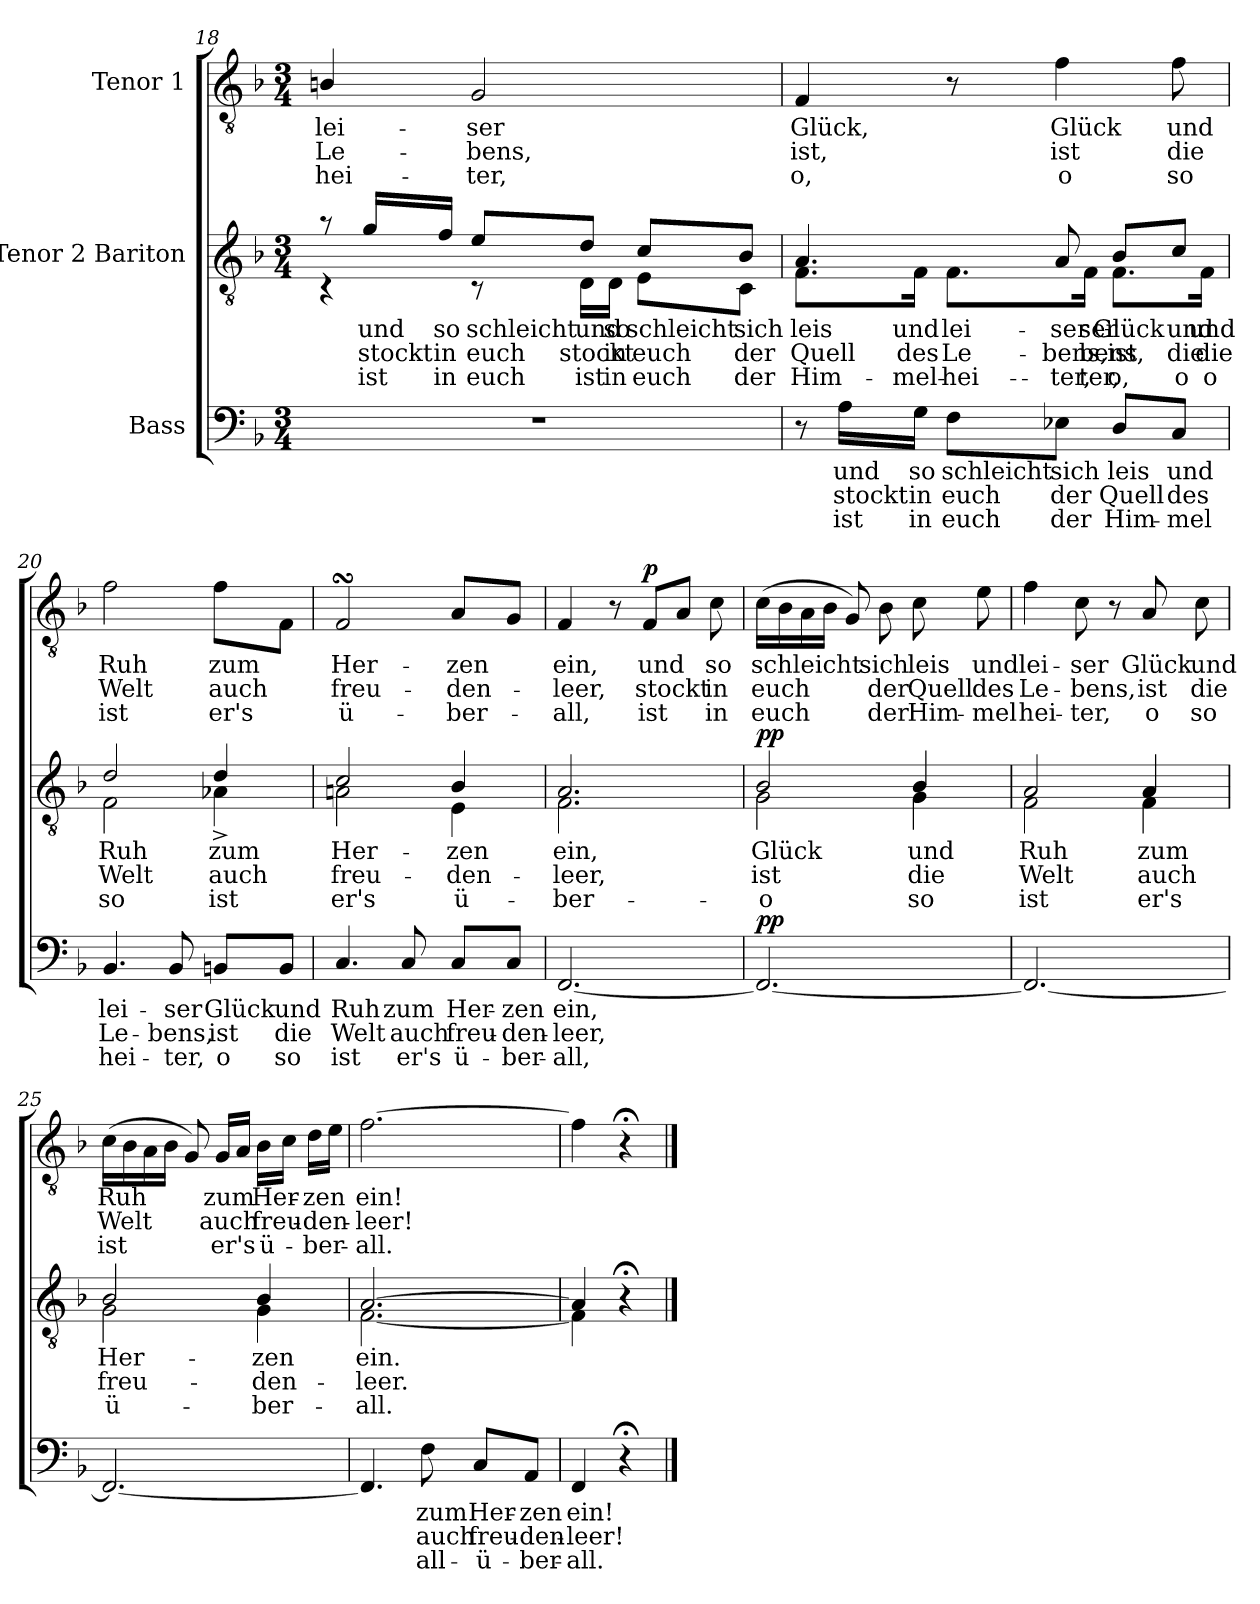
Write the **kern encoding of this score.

**kern	**text	**text	**text	**dynam	**kern	**text	**text	**text	**dynam	**kern	**text	**text	**text	**dynam
*part3	*part3	*part3	*part3	*part3	*part2	*part2	*part2	*part2	*part2	*part1	*part1	*part1	*part1	*part1
*staff3	*staff3	*staff3	*staff3	*staff3	*staff2	*staff2	*staff2	*staff2	*staff2	*staff1	*staff1	*staff1	*staff1	*staff1
*I"Bass	*	*	*	*	*I"Tenor 2 Bariton	*	*	*	*	*I"Tenor 1	*	*	*	*
!!LO:LB:g=z
*clefF4	*	*	*	*	*clefGv2	*	*	*	*	*clefGv2	*	*	*	*
*k[b-]	*	*	*	*	*k[b-]	*	*	*	*	*k[b-]	*	*	*	*
*M3/4	*	*	*	*	*M3/4	*	*	*	*	*M3/4	*	*	*	*
=18	=18	=18	=18	=18	=18	=18	=18	=18	=18	=18	=18	=18	=18	=18
*	*	*	*	*	*^	*	*	*	*	*	*	*	*	*
!	!	!	!	!	!	!	!	!	!	!	!	!LO:LY:b	!LO:LY:b	!LO:LY:b	!
2.r	.	.	.	.	8r	4r	.	.	.	.	4Bn/	lei-	Le-	hei-	.
!	!	!	!	!	!	!	!LO:LY:b	!LO:LY:b	!LO:LY:b	!	!	!	!	!	!
.	.	.	.	.	16g/LL	.	und	stockt	ist	.	.	.	.	.	.
!	!	!	!	!	!	!	!LO:LY:b	!LO:LY:b	!LO:LY:b	!	!	!	!	!	!
.	.	.	.	.	16f/JJ	.	so	in	in	.	.	.	.	.	.
!	!	!	!	!	!	!	!LO:LY:b	!LO:LY:b	!LO:LY:b	!	!	!LO:LY:b	!LO:LY:b	!LO:LY:b	!
.	.	.	.	.	8e/L	8r	schleicht	euch	euch	.	2G/	-ser	-bens,	-ter,	.
!	!	!	!	!	!	!	!LO:LY:b	!LO:LY:b	!LO:LY:b	!	!	!	!	!	!
!	!	!	!	!	!	!	!LO:LY:b	!LO:LY:b	!LO:LY:b	!	!	!	!	!	!
.	.	.	.	.	8d/J	16D\LL	und	stockt	ist	.	.	.	.	.	.
!	!	!	!	!	!	!	!LO:LY:b	!LO:LY:b	!LO:LY:b	!	!	!	!	!	!
.	.	.	.	.	.	16D\JJ	so	in	in	.	.	.	.	.	.
!	!	!	!	!	!	!	!LO:LY:b	!LO:LY:b	!LO:LY:b	!	!	!	!	!	!
!	!	!	!	!	!	!	!LO:LY:b	!LO:LY:b	!LO:LY:b	!	!	!	!	!	!
.	.	.	.	.	8c/L	8E\L	schleicht	euch	euch	.	.	.	.	.	.
!	!	!	!	!	!	!	!LO:LY:b	!LO:LY:b	!LO:LY:b	!	!	!	!	!	!
!	!	!	!	!	!	!	!LO:LY:b	!LO:LY:b	!LO:LY:b	!	!	!	!	!	!
.	.	.	.	.	8B-/J	8C\J	sich	der	der	.	.	.	.	.	.
=19	=19	=19	=19	=19	=19	=19	=19	=19	=19	=19	=19	=19	=19	=19	=19
!	!	!	!	!	!	!	!LO:LY:b	!LO:LY:b	!LO:LY:b	!	!	!	!	!	!
!	!	!	!	!	!	!	!LO:LY:b	!LO:LY:b	!LO:LY:b	!	!	!LO:LY:b	!LO:LY:b	!LO:LY:b	!
8r	.	.	.	.	4.A/	8.F\L	leis	Quell	Him-	.	4F/	Glück,	ist,	o,	.
!	!LO:LY:b	!LO:LY:b	!LO:LY:b	!	!	!	!	!	!	!	!	!	!	!	!
16A\LL	und	stockt	ist	.	.	.	.	.	.	.	.	.	.	.	.
!	!LO:LY:b	!LO:LY:b	!LO:LY:b	!	!	!	!LO:LY:b	!LO:LY:b	!LO:LY:b	!	!	!	!	!	!
16G\JJ	so	in	in	.	.	16F\Jk	und	des	-mel	.	.	.	.	.	.
!	!LO:LY:b	!LO:LY:b	!LO:LY:b	!	!	!	!LO:LY:b	!LO:LY:b	!LO:LY:b	!	!	!	!	!	!
8F\L	schleicht	euch	euch	.	.	8.F\L	lei-	Le-	hei-	.	8r	.	.	.	.
!	!LO:LY:b	!LO:LY:b	!LO:LY:b	!	!	!	!LO:LY:b	!LO:LY:b	!LO:LY:b	!	!	!LO:LY:b	!LO:LY:b	!LO:LY:b	!
8E-X\J	sich	der	der	.	8A/	.	-ser	-bens,	-ter,	.	4f\	Glück	ist	o	.
!	!	!	!	!	!	!	!LO:LY:b	!LO:LY:b	!LO:LY:b	!	!	!	!	!	!
.	.	.	.	.	.	16F\Jk	-ser	-bens,	-ter,	.	.	.	.	.	.
!	!LO:LY:b	!LO:LY:b	!LO:LY:b	!	!	!	!LO:LY:b	!LO:LY:b	!LO:LY:b	!	!	!	!	!	!
!	!	!	!	!	!	!	!LO:LY:b	!LO:LY:b	!LO:LY:b	!	!	!	!	!	!
8D/L	leis	Quell	Him-	.	8B-/L	8.F\L	Glück	ist	o,	.	.	.	.	.	.
!	!LO:LY:b	!LO:LY:b	!LO:LY:b	!	!	!	!LO:LY:b	!LO:LY:b	!LO:LY:b	!	!	!LO:LY:b	!LO:LY:b	!LO:LY:b	!
8C/J	und	des	-mel	.	8c/J	.	und	die	o	.	8f\	und	die	so	.
!	!	!	!	!	!	!	!LO:LY:b	!LO:LY:b	!LO:LY:b	!	!	!	!	!	!
.	.	.	.	.	.	16F\Jk	und	die	o	.	.	.	.	.	.
!!LO:PB:g=z
=20	=20	=20	=20	=20	=20	=20	=20	=20	=20	=20	=20	=20	=20	=20	=20
!	!LO:LY:b	!LO:LY:b	!LO:LY:b	!	!	!	!LO:LY:b	!LO:LY:b	!LO:LY:b	!	!	!LO:LY:b	!LO:LY:b	!LO:LY:b	!
4.BB-/	lei-	Le-	hei-	.	2d/	2F\	Ruh	Welt	so	.	2f\	Ruh	Welt	ist	.
!	!LO:LY:b	!LO:LY:b	!LO:LY:b	!	!	!	!	!	!	!	!	!	!	!	!
8BB-/	-ser	-bens,	-ter,	.	.	.	.	.	.	.	.	.	.	.	.
!	!LO:LY:b	!LO:LY:b	!LO:LY:b	!	!	!	!LO:LY:b	!LO:LY:b	!LO:LY:b	!	!	!LO:LY:b	!LO:LY:b	!LO:LY:b	!
8BBn/L	Glück	ist	o	.	4d/	4A-X^\	zum	auch	ist	.	8f\L	zum	auch	er's	.
!	!LO:LY:b	!LO:LY:b	!LO:LY:b	!	!	!	!	!	!	!	!	!	!	!	!
8BB/J	und	die	so	.	.	.	.	.	.	.	8F\J	.	.	.	.
=21	=21	=21	=21	=21	=21	=21	=21	=21	=21	=21	=21	=21	=21	=21	=21
!	!LO:LY:b	!LO:LY:b	!LO:LY:b	!	!	!	!LO:LY:b	!LO:LY:b	!LO:LY:b	!	!	!LO:LY:b	!LO:LY:b	!LO:LY:b	!
4.C/	Ruh	Welt	ist	.	2c/	2An\	Her-	freu-	er's	.	2FsSSs/	Her-	freu-	ü-	.
!	!LO:LY:b	!LO:LY:b	!LO:LY:b	!	!	!	!	!	!	!	!	!	!	!	!
8C/	zum	auch	er's	.	.	.	.	.	.	.	.	.	.	.	.
!	!LO:LY:b	!LO:LY:b	!LO:LY:b	!	!	!	!LO:LY:b	!LO:LY:b	!LO:LY:b	!	!	!LO:LY:b	!LO:LY:b	!LO:LY:b	!
8C/L	Her-	freu-	ü-	.	4B-/	4E\	-zen	-den-	ü-	.	8A/L	-zen	-den-	-ber-	.
!	!LO:LY:b	!LO:LY:b	!LO:LY:b	!	!	!	!	!	!	!	!	!	!	!	!
8C/J	-zen	-den-	-ber-	.	.	.	.	.	.	.	8G/J	.	.	.	.
!!LO:LB:g=z
=22	=22	=22	=22	=22	=22	=22	=22	=22	=22	=22	=22	=22	=22	=22	=22
!	!LO:LY:b	!LO:LY:b	!LO:LY:b	!	!	!	!LO:LY:b	!LO:LY:b	!LO:LY:b	!	!	!LO:LY:b	!LO:LY:b	!LO:LY:b	!
[2.FF/	ein,	-leer,	-all,	.	2.A/	2.F\	ein,	-leer,	-ber-	.	4F/	ein,	-leer,	-all,	.
.	.	.	.	.	.	.	.	.	.	.	8r	.	.	.	.
!	!	!	!	!	!	!	!	!	!	!	!	!LO:LY:b	!LO:LY:b	!LO:LY:b	!LO:DY:a
.	.	.	.	.	.	.	.	.	.	.	8F/L	und	stockt	ist	p
.	.	.	.	.	.	.	.	.	.	.	8A/J	.	.	.	.
!	!	!	!	!	!	!	!	!	!	!	!	!LO:LY:b	!LO:LY:b	!LO:LY:b	!
.	.	.	.	.	.	.	.	.	.	.	8c\	so	in	in	.
=23	=23	=23	=23	=23	=23	=23	=23	=23	=23	=23	=23	=23	=23	=23	=23
!	!	!	!	!LO:DY:a	!	!	!LO:LY:b	!LO:LY:b	!LO:LY:b	!LO:DY:a	!	!LO:LY:b	!LO:LY:b	!LO:LY:b	!
2.FF/_	.	.	.	pp	2B-/	2G\	Glück	ist	-o	pp	(16c\LL	schleicht	euch	euch	.
.	.	.	.	.	.	.	.	.	.	.	16B-\	.	.	.	.
.	.	.	.	.	.	.	.	.	.	.	16A\	.	.	.	.
.	.	.	.	.	.	.	.	.	.	.	16B-\JJ	.	.	.	.
.	.	.	.	.	.	.	.	.	.	.	8G/)	.	.	.	.
!	!	!	!	!	!	!	!	!	!	!	!	!LO:LY:b	!LO:LY:b	!LO:LY:b	!
.	.	.	.	.	.	.	.	.	.	.	8B-\	sich	der	der	.
!	!	!	!	!	!	!	!LO:LY:b	!LO:LY:b	!LO:LY:b	!	!	!LO:LY:b	!LO:LY:b	!LO:LY:b	!
.	.	.	.	.	4B-/	4G\	und	die	so	.	8c\	leis	Quell	Him-	.
!	!	!	!	!	!	!	!	!	!	!	!	!LO:LY:b	!LO:LY:b	!LO:LY:b	!
.	.	.	.	.	.	.	.	.	.	.	8e\	und	des	-mel	.
=24	=24	=24	=24	=24	=24	=24	=24	=24	=24	=24	=24	=24	=24	=24	=24
!	!	!	!	!	!	!	!LO:LY:b	!LO:LY:b	!LO:LY:b	!	!	!LO:LY:b	!LO:LY:b	!LO:LY:b	!
2.FF/_	.	.	.	.	2A/	2F\	Ruh	Welt	ist	.	4f\	lei-	Le-	hei-	.
!	!	!	!	!	!	!	!	!	!	!	!	!LO:LY:b	!LO:LY:b	!LO:LY:b	!
.	.	.	.	.	.	.	.	.	.	.	8c\	-ser	-bens,	-ter,	.
.	.	.	.	.	.	.	.	.	.	.	8r	.	.	.	.
!	!	!	!	!	!	!	!LO:LY:b	!LO:LY:b	!LO:LY:b	!	!	!LO:LY:b	!LO:LY:b	!LO:LY:b	!
.	.	.	.	.	4A/	4F\	zum	auch	er's	.	8A/	Glück	ist	o	.
!	!	!	!	!	!	!	!	!	!	!	!	!LO:LY:b	!LO:LY:b	!LO:LY:b	!
.	.	.	.	.	.	.	.	.	.	.	8c\	und	die	so	.
!!LO:LB:g=z
=25	=25	=25	=25	=25	=25	=25	=25	=25	=25	=25	=25	=25	=25	=25	=25
!	!	!	!	!	!	!	!LO:LY:b	!LO:LY:b	!LO:LY:b	!	!	!LO:LY:b	!LO:LY:b	!LO:LY:b	!
2.FF/_	.	.	.	.	2B-/	2G\	Her-	freu-	ü-	.	(16c\LL	Ruh	Welt	ist	.
.	.	.	.	.	.	.	.	.	.	.	16B-\	.	.	.	.
.	.	.	.	.	.	.	.	.	.	.	16A\	.	.	.	.
.	.	.	.	.	.	.	.	.	.	.	16B-\JJ	.	.	.	.
.	.	.	.	.	.	.	.	.	.	.	8G/)	.	.	.	.
!	!	!	!	!	!	!	!	!	!	!	!	!LO:LY:b	!LO:LY:b	!LO:LY:b	!
.	.	.	.	.	.	.	.	.	.	.	16G/LL	zum	auch	er's	.
.	.	.	.	.	.	.	.	.	.	.	16A/JJ	.	.	.	.
!	!	!	!	!	!	!	!LO:LY:b	!LO:LY:b	!LO:LY:b	!	!	!LO:LY:b	!LO:LY:b	!LO:LY:b	!
.	.	.	.	.	4B-/	4G\	-zen	-den-	-ber-	.	16B-\LL	Her-	freu-	ü-	.
.	.	.	.	.	.	.	.	.	.	.	16c\JJ	.	.	.	.
!	!	!	!	!	!	!	!	!	!	!	!	!LO:LY:b	!LO:LY:b	!LO:LY:b	!
.	.	.	.	.	.	.	.	.	.	.	16d\LL	-zen	-den-	-ber-	.
.	.	.	.	.	.	.	.	.	.	.	16e\JJ	.	.	.	.
=26	=26	=26	=26	=26	=26	=26	=26	=26	=26	=26	=26	=26	=26	=26	=26
!	!	!	!	!	!	!	!LO:LY:b	!LO:LY:b	!LO:LY:b	!	!	!LO:LY:b	!LO:LY:b	!LO:LY:b	!
4.FF/]	.	.	.	.	[2.A/	[2.F\	ein.	-leer.	-all.	.	[2.f\	ein!	-leer!	-all.	.
!	!LO:LY:b	!LO:LY:b	!LO:LY:b	!	!	!	!	!	!	!	!	!	!	!	!
8F\	zum	auch	all-	.	.	.	.	.	.	.	.	.	.	.	.
!	!LO:LY:b	!LO:LY:b	!LO:LY:b	!	!	!	!	!	!	!	!	!	!	!	!
8C/L	Her-	freu-	-ü-	.	.	.	.	.	.	.	.	.	.	.	.
!	!LO:LY:b	!LO:LY:b	!LO:LY:b	!	!	!	!	!	!	!	!	!	!	!	!
8AA/J	-zen	-den-	-ber-	.	.	.	.	.	.	.	.	.	.	.	.
=27	=27	=27	=27	=27	=27	=27	=27	=27	=27	=27	=27	=27	=27	=27	=27
!	!LO:LY:b	!LO:LY:b	!LO:LY:b	!	!	!	!	!	!	!	!	!	!	!	!
4FF/	ein!	-leer!	-all.	.	4A/]	4F\]	.	.	.	.	4f\]	.	.	.	.
4r;<	.	.	.	.	4r;<	4ryy	.	.	.	.	4r;<	.	.	.	.
*	*	*	*	*	*v	*v	*	*	*	*	*	*	*	*	*
==	==	==	==	==	==	==	==	==	==	==	==	==	==	==
*-	*-	*-	*-	*-	*-	*-	*-	*-	*-	*-	*-	*-	*-	*-
